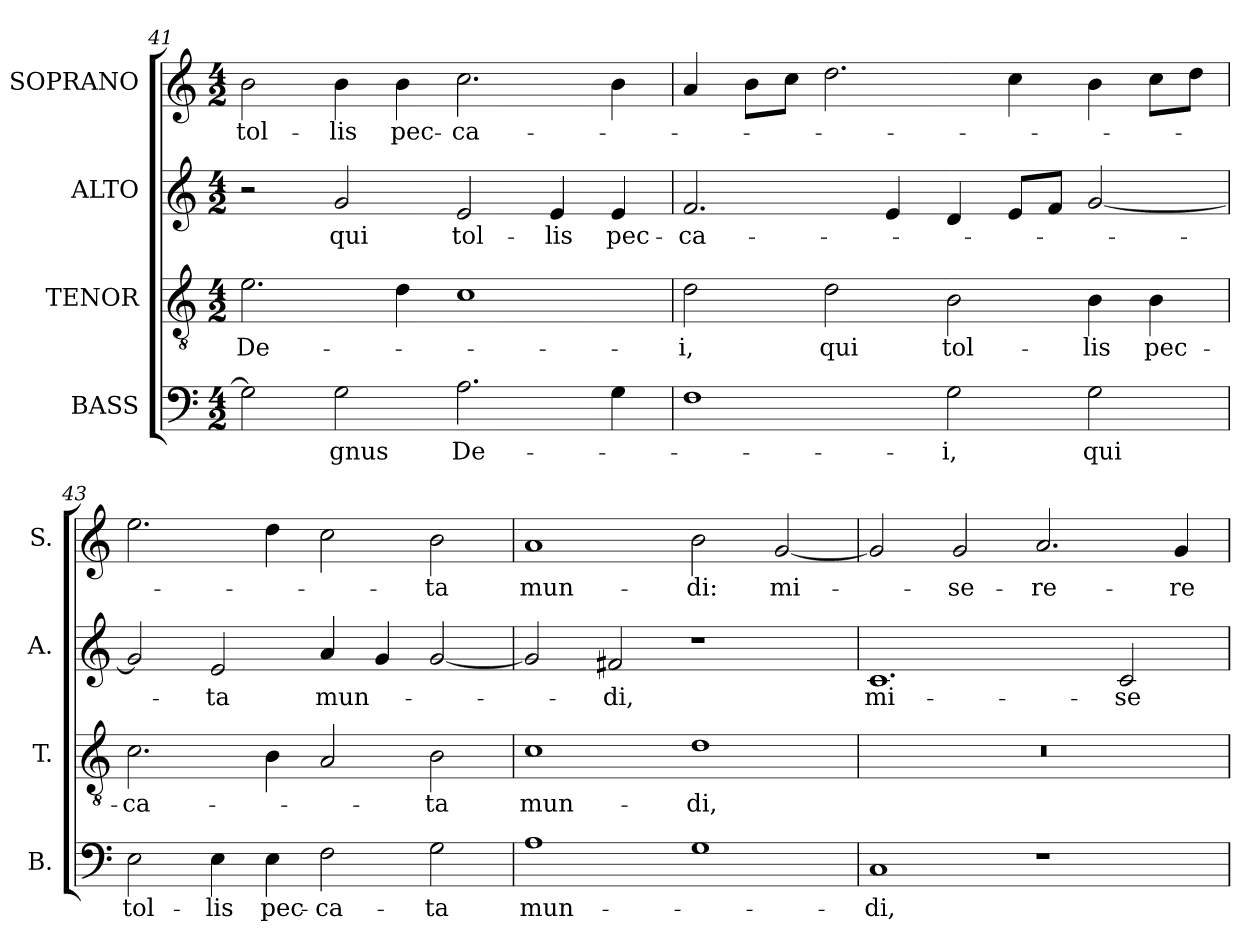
**kern	**text	**kern	**text	**kern	**text	**kern	**text
*part4	*part4	*part3	*part3	*part2	*part2	*part1	*part1
*staff4	*staff4	*staff3	*staff3	*staff2	*staff2	*staff1	*staff1
*I"BASS	*	*I"TENOR	*	*I"ALTO	*	*I"SOPRANO	*
*I'B.	*	*I'T.	*	*I'A.	*	*I'S.	*
*clefF4	*	*clefGv2	*	*clefG2	*	*clefG2	*
*	*	*ITrd7c12	*	*	*	*	*
*k[]	*	*k[]	*	*k[]	*	*k[]	*
*C:	*	*C:	*	*C:	*	*C:	*
*M4/2	*	*M4/2	*	*M4/2	*	*M4/2	*
=41	=41	=41	=41	=41	=41	=41	=41
!	!	!	!LO:LY:b:color=#000000	!	!	!	!
!	!	!	!	!	!	!	!LO:LY:b:color=#000000
2Gi\]	.	2.Ei\	De-	2r	.	2bi\	tol-
!	!LO:LY:b:color=#000000	!	!	!	!	!	!
!	!	!	!	!	!LO:LY:b:color=#000000	!	!
!	!	!	!	!	!	!	!LO:LY:b:color=#000000
2Gi\	-gnus	.	.	2gi/	qui	4bi\	-lis
!	!	!	!	!	!	!	!LO:LY:b:color=#000000
.	.	4Di\	.	.	.	4bi\	pec-
!	!LO:LY:b:color=#000000	!	!	!	!	!	!
!	!	!	!	!	!LO:LY:b:color=#000000	!	!
!	!	!	!	!	!	!	!LO:LY:b:color=#000000
2.Ai\	De-	1Ci	.	2ei/	tol-	2.cci\	-ca-
!	!	!	!	!	!LO:LY:b:color=#000000	!	!
.	.	.	.	4ei/	-lis	.	.
!	!	!	!	!	!LO:LY:b:color=#000000	!	!
4Gi\	.	.	.	4ei/	pec-	4bi\	.
=42	=42	=42	=42	=42	=42	=42	=42
!	!	!	!LO:LY:b:color=#000000	!	!	!	!
!	!	!	!	!	!LO:LY:b:color=#000000	!	!
1Fi	.	2Di\	-i,	2.fi/	-ca-	4ai/	.
.	.	.	.	.	.	8bi\L	.
.	.	.	.	.	.	8cci\J	.
!	!	!	!LO:LY:b:color=#000000	!	!	!	!
.	.	2Di\	qui	.	.	2.ddi\	.
.	.	.	.	4ei/	.	.	.
!	!LO:LY:b:color=#000000	!	!	!	!	!	!
!	!	!	!LO:LY:b:color=#000000	!	!	!	!
2Gi\	-i,	2BBi\	tol-	4di/	.	.	.
.	.	.	.	8ei/L	.	4cci\	.
.	.	.	.	8fi/J	.	.	.
!	!LO:LY:b:color=#000000	!	!	!	!	!	!
!	!	!	!LO:LY:b:color=#000000	!	!	!	!
2Gi\	qui	4BBi\	-lis	[2gi/	.	4bi\	.
!	!	!	!LO:LY:b:color=#000000	!	!	!	!
.	.	4BBi\	pec-	.	.	8cci\L	.
.	.	.	.	.	.	8ddi\J	.
=43	=43	=43	=43	=43	=43	=43	=43
!	!LO:LY:b:color=#000000	!	!	!	!	!	!
!	!	!	!LO:LY:b:color=#000000	!	!	!	!
2Ei\	tol-	2.Ci\	-ca-	2gi/]	.	2.eei\	.
!	!LO:LY:b:color=#000000	!	!	!	!	!	!
!	!	!	!	!	!LO:LY:b:color=#000000	!	!
4Ei\	-lis	.	.	2ei/	-ta	.	.
!	!LO:LY:b:color=#000000	!	!	!	!	!	!
4Ei\	pec-	4BBi\	.	.	.	4ddi\	.
!	!LO:LY:b:color=#000000	!	!	!	!	!	!
!	!	!	!	!	!LO:LY:b:color=#000000	!	!
2Fi\	-ca-	2AAi/	.	4ai/	mun-	2cci\	.
.	.	.	.	4gi/	.	.	.
!	!LO:LY:b:color=#000000	!	!	!	!	!	!
!	!	!	!LO:LY:b:color=#000000	!	!	!	!
!	!	!	!	!	!	!	!LO:LY:b:color=#000000
2Gi\	-ta	2BBi\	-ta	[2gi/	.	2bi\	-ta
!!LO:LB:g=z
=44	=44	=44	=44	=44	=44	=44	=44
!	!LO:LY:b:color=#000000	!	!	!	!	!	!
!	!	!	!LO:LY:b:color=#000000	!	!	!	!
!	!	!	!	!	!	!	!LO:LY:b:color=#000000
1Ai	mun-	1Ci	mun-	2gi/]	.	1ai	mun-
!	!	!	!	!	!LO:LY:b:color=#000000	!	!
.	.	.	.	2f#Xi/	-di,	.	.
!	!	!	!LO:LY:b:color=#000000	!	!	!	!
!	!	!	!	!	!	!	!LO:LY:b:color=#000000
1Gi	.	1Di	-di,	1r	.	2bi\	-di:
!	!	!	!	!	!	!	!LO:LY:b:color=#000000
.	.	.	.	.	.	[2gi/	mi-
=45	=45	=45	=45	=45	=45	=45	=45
!	!LO:LY:b:color=#000000	!LO:N:vis=1	!	!	!	!	!
!	!	!	!	!	!LO:LY:b:color=#000000	!	!
1Ci	-di,	0r	.	1.ci	mi-	2gi/]	.
!	!	!	!	!	!	!	!LO:LY:b:color=#000000
.	.	.	.	.	.	2gi/	-se-
!	!	!	!	!	!	!	!LO:LY:b:color=#000000
1r	.	.	.	.	.	2.ai/	-re-
!	!	!	!	!	!LO:LY:b:color=#000000	!	!
.	.	.	.	2ci/	-se-	.	.
!	!	!	!	!	!	!	!LO:LY:b:color=#000000
.	.	.	.	.	.	4gi/	-re
=	=	=	=	=	=	=	=
*-	*-	*-	*-	*-	*-	*-	*-
